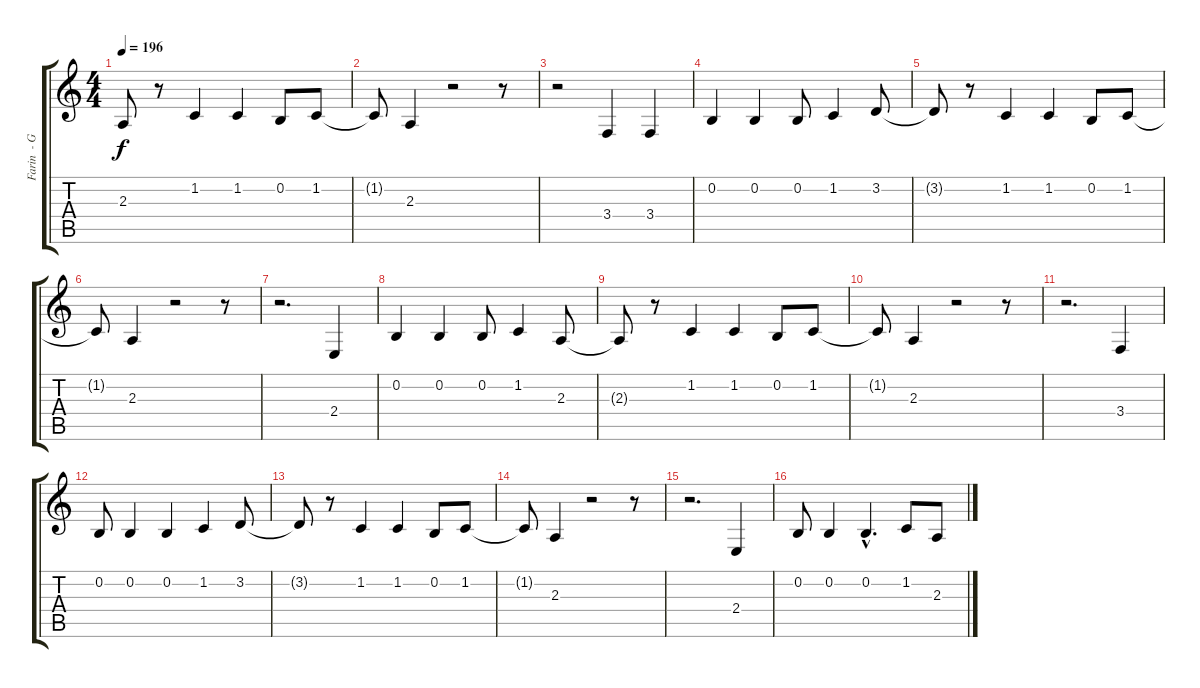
\track ("Farin  - Gesang" "Farin  - G") {instrument tenorsax}
\staff {score tabs}
\tuning (E4 B3 G3 D3 A2 E2) {hide}
\ts (4 4)
\tempo 196
\clef g2
\ks c
2.3{t}.8{dy f} r.8 1.2.4 1.2.4 0.2.8 1.2.8 |
1.2{t}.8 2.3.4 r.2 r.8 |
r.2 3.4.4 3.4.4 |
0.2.4 0.2.4 0.2.8 1.2.4 3.2.8 |
3.2{t}.8 r.8 1.2.4 1.2.4 0.2.8 1.2.8 |
1.2{t}.8 2.3.4 r.2 r.8 |
r.2{d} 2.4.4 |
0.2.4 0.2.4 0.2.8 1.2.4 2.3.8 |
2.3{t}.8 r.8 1.2.4 1.2.4 0.2.8 1.2.8 |
1.2{t}.8 2.3.4 r.2 r.8 |
r.2{d} 3.4.4 |
0.2.8 0.2.4 0.2.4 1.2.4 3.2.8 |
3.2{t}.8 r.8 1.2.4 1.2.4 0.2.8 1.2.8 |
1.2{t}.8 2.3.4 r.2 r.8 |
r.2{d} 2.4.4 |
0.2.8 0.2.4 0.2{hac}.4{d} 1.2.8 2.3.8
